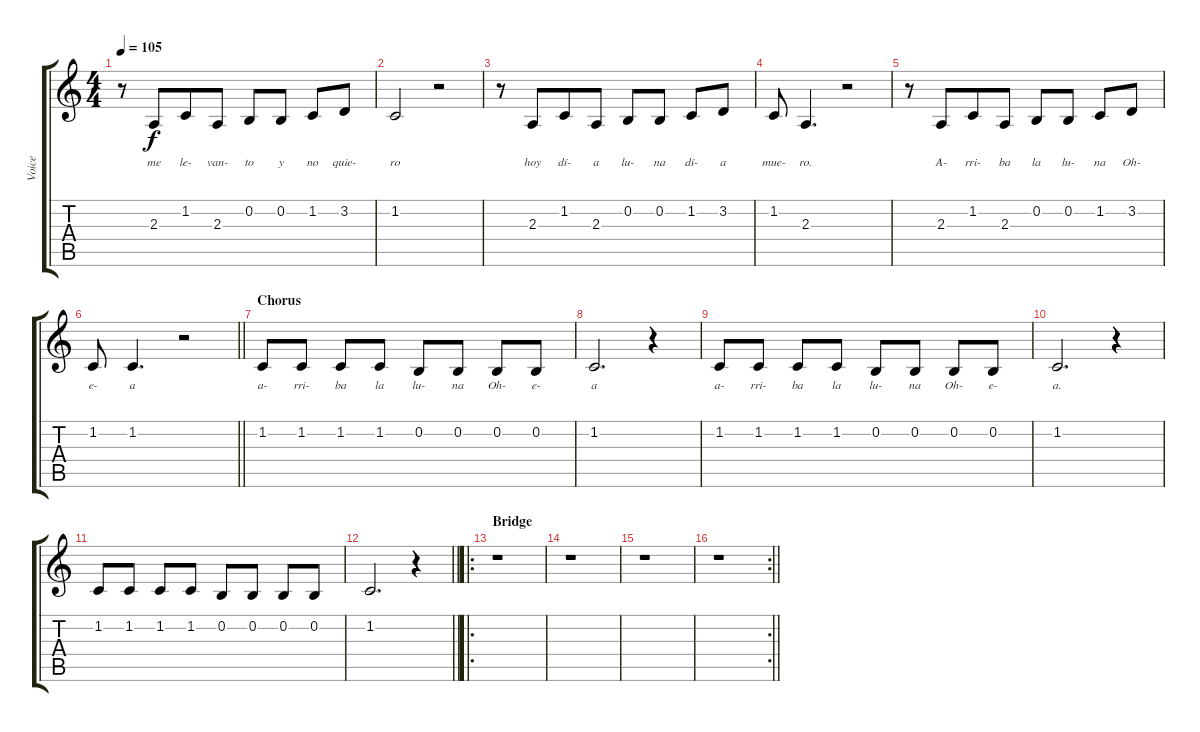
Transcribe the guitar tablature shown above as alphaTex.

\track ("Voice" "Voice") {instrument synthvoice}
\staff {score tabs}
\tuning (E4 B3 G3 D3 A2 E2) {hide}
\ts (4 4)
\tempo 105
\clef g2
\ks c
r.8{dy f} 2.3.8{lyrics (0 "") lyrics (1 "me") lyrics (2 "") lyrics (3 "") lyrics (4 "") beam merge} 1.2.8{lyrics (0 "") lyrics (1 "le-") lyrics (2 "") lyrics (3 "") lyrics (4 "")} 2.3.8{lyrics (0 "") lyrics (1 "van-") lyrics (2 "") lyrics (3 "") lyrics (4 "")} 0.2.8{lyrics (0 "") lyrics (1 "to") lyrics (2 "") lyrics (3 "") lyrics (4 "")} 0.2.8{lyrics (0 "") lyrics (1 "y") lyrics (2 "") lyrics (3 "") lyrics (4 "")} 1.2.8{lyrics (0 "") lyrics (1 "no") lyrics (2 "") lyrics (3 "") lyrics (4 "")} 3.2.8{lyrics (0 "") lyrics (1 "quie-") lyrics (2 "") lyrics (3 "") lyrics (4 "")} |
1.2.2{lyrics (0 "") lyrics (1 "ro") lyrics (2 "") lyrics (3 "") lyrics (4 "")} r.2 |
r.8 2.3.8{lyrics (0 "") lyrics (1 "hoy") lyrics (2 "") lyrics (3 "") lyrics (4 "") beam merge} 1.2.8{lyrics (0 "") lyrics (1 "dí-") lyrics (2 "") lyrics (3 "") lyrics (4 "")} 2.3.8{lyrics (0 "") lyrics (1 "a") lyrics (2 "") lyrics (3 "") lyrics (4 "")} 0.2.8{lyrics (0 "") lyrics (1 "lu-") lyrics (2 "") lyrics (3 "") lyrics (4 "")} 0.2.8{lyrics (0 "") lyrics (1 "na") lyrics (2 "") lyrics (3 "") lyrics (4 "")} 1.2.8{lyrics (0 "") lyrics (1 "dí-") lyrics (2 "") lyrics (3 "") lyrics (4 "")} 3.2.8{lyrics (0 "") lyrics (1 "a") lyrics (2 "") lyrics (3 "") lyrics (4 "")} |
1.2.8{lyrics (0 "") lyrics (1 "mue-") lyrics (2 "") lyrics (3 "") lyrics (4 "")} 2.3.4{d lyrics (0 "") lyrics (1 "ro.") lyrics (2 "") lyrics (3 "") lyrics (4 "")} r.2 |
r.8 2.3.8{lyrics (0 "") lyrics (1 "A-") lyrics (2 "") lyrics (3 "") lyrics (4 "") beam merge} 1.2.8{lyrics (0 "") lyrics (1 "rri-") lyrics (2 "") lyrics (3 "") lyrics (4 "")} 2.3.8{lyrics (0 "") lyrics (1 "ba") lyrics (2 "") lyrics (3 "") lyrics (4 "")} 0.2.8{lyrics (0 "") lyrics (1 "la") lyrics (2 "") lyrics (3 "") lyrics (4 "")} 0.2.8{lyrics (0 "") lyrics (1 "lu-") lyrics (2 "") lyrics (3 "") lyrics (4 "")} 1.2.8{lyrics (0 "") lyrics (1 "na") lyrics (2 "") lyrics (3 "") lyrics (4 "")} 3.2.8{lyrics (0 "") lyrics (1 "Oh-") lyrics (2 "") lyrics (3 "") lyrics (4 "")} |
\barLineRight lightlight
1.2.8{lyrics (0 "") lyrics (1 "e-") lyrics (2 "") lyrics (3 "") lyrics (4 "")} 1.2.4{d lyrics (0 "") lyrics (1 "a") lyrics (2 "") lyrics (3 "") lyrics (4 "")} r.2 |
\section ("" "Chorus")
1.2.8{lyrics (0 "") lyrics (1 "a-") lyrics (2 "") lyrics (3 "") lyrics (4 "") beam merge} 1.2.8{lyrics (0 "") lyrics (1 "rri-") lyrics (2 "") lyrics (3 "") lyrics (4 "")} 1.2.8{lyrics (0 "") lyrics (1 "ba") lyrics (2 "") lyrics (3 "") lyrics (4 "")} 1.2.8{lyrics (0 "") lyrics (1 "la") lyrics (2 "") lyrics (3 "") lyrics (4 "")} 0.2.8{lyrics (0 "") lyrics (1 "lu-") lyrics (2 "") lyrics (3 "") lyrics (4 "")} 0.2.8{lyrics (0 "") lyrics (1 "na") lyrics (2 "") lyrics (3 "") lyrics (4 "")} 0.2.8{lyrics (0 "") lyrics (1 "Oh-") lyrics (2 "") lyrics (3 "") lyrics (4 "")} 0.2.8{lyrics (0 "") lyrics (1 "e-") lyrics (2 "") lyrics (3 "") lyrics (4 "")} |
1.2.2{d lyrics (0 "") lyrics (1 "a") lyrics (2 "") lyrics (3 "") lyrics (4 "")} r.4 |
1.2.8{lyrics (0 "") lyrics (1 "a-") lyrics (2 "") lyrics (3 "") lyrics (4 "") beam merge} 1.2.8{lyrics (0 "") lyrics (1 "rri-") lyrics (2 "") lyrics (3 "") lyrics (4 "")} 1.2.8{lyrics (0 "") lyrics (1 "ba") lyrics (2 "") lyrics (3 "") lyrics (4 "")} 1.2.8{lyrics (0 "") lyrics (1 "la") lyrics (2 "") lyrics (3 "") lyrics (4 "")} 0.2.8{lyrics (0 "") lyrics (1 "lu-") lyrics (2 "") lyrics (3 "") lyrics (4 "")} 0.2.8{lyrics (0 "") lyrics (1 "na") lyrics (2 "") lyrics (3 "") lyrics (4 "")} 0.2.8{lyrics (0 "") lyrics (1 "Oh-") lyrics (2 "") lyrics (3 "") lyrics (4 "")} 0.2.8{lyrics (0 "") lyrics (1 "e-") lyrics (2 "") lyrics (3 "") lyrics (4 "")} |
1.2.2{d lyrics (0 "") lyrics (1 "a.") lyrics (2 "") lyrics (3 "") lyrics (4 "")} r.4 |
1.2.8{beam merge} 1.2.8 1.2.8 1.2.8 0.2.8 0.2.8 0.2.8 0.2.8 |
\barLineRight lightlight
1.2.2{d} r.4 |
\ro
\section ("" "Bridge")
r.1 |
r.1 |
r.1 |
\rc 2
\barLineRight lightlight
r.1
